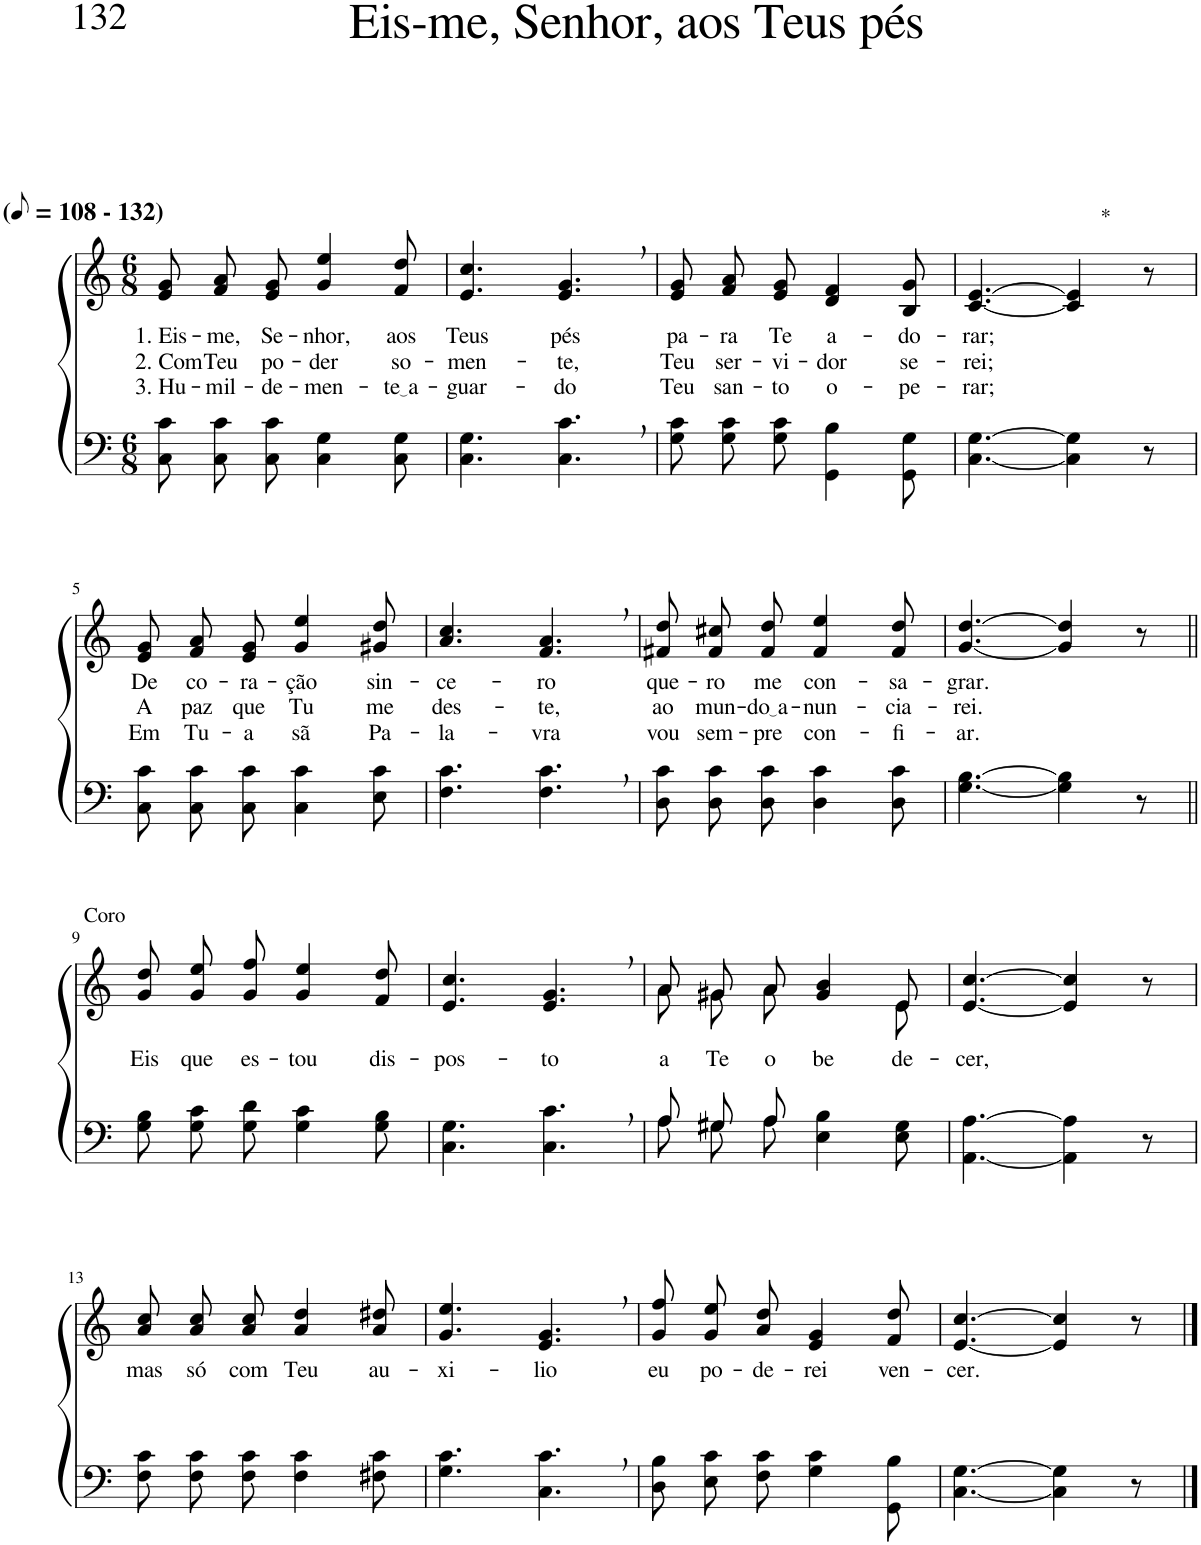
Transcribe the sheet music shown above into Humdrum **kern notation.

**kern	**kern	**text	**text	**text
*part2	*part1	*part1	*part1	*part1
*staff2	*staff1	*staff1	*staff1	*staff1
*I"Parte III e IV	*I"Parte I e II	*	*	*
*clefF4	*clefG2	*	*	*
*Trd1c2	*Trd1c2	*	*	*
*k[]	*k[]	*	*	*
*M6/8	*M6/8	*	*	*
*MM54	*MM54	*	*	*
=1	=1	=1	=1	=1
!	!LO:TX:a:B:t=(	!	!	!
!	!LO:TX:a:B:t=- 132)	!	!	!
!	!	!LO:LY:b	!LO:LY:b	!LO:LY:b
8C\ 8c\L	8e/ 8g/L	1. Eis-	2. Com	3. Hu-
!	!	!LO:LY:b	!LO:LY:b	!LO:LY:b
8C\ 8c\	8f/ 8a/	-me,	Teu	-mil-
!	!	!LO:LY:b	!LO:LY:b	!LO:LY:b
8C\ 8c\J	8e/ 8g/J	Se-	po-	-de-
!	!	!LO:LY:b	!LO:LY:b	!LO:LY:b
4C\ 4G\	4g/ 4ee/	-nhor,	-der	-men-
!	!	!LO:LY:b	!LO:LY:b	!LO:LY:b
8C\ 8G\	8f/ 8dd/	aos	so-	te a
=2	=2	=2	=2	=2
!	!	!LO:LY:b	!LO:LY:b	!LO:LY:b
4.C\ 4.G\	4.e/ 4.cc/	Teus	-men-	-guar-
!	!	!LO:LY:b	!LO:LY:b	!LO:LY:b
4.C\, 4.c\,	4.e/, 4.g/,	pés	-te,	-do
=3	=3	=3	=3	=3
!	!	!LO:LY:b	!LO:LY:b	!LO:LY:b
8G\ 8c\L	8e/ 8g/L	pa-	Teu	Teu
!	!	!LO:LY:b	!LO:LY:b	!LO:LY:b
8G\ 8c\	8f/ 8a/	-ra	ser-	san-
!	!	!LO:LY:b	!LO:LY:b	!LO:LY:b
8G\ 8c\J	8e/ 8g/J	Te	-vi-	-to
!	!	!LO:LY:b	!LO:LY:b	!LO:LY:b
4GG\ 4B\	4d/ 4f/	a-	-dor	o-
!	!	!LO:LY:b	!LO:LY:b	!LO:LY:b
8GG\ 8G\	8B/ 8g/	-do-	se-	-pe-
=4	=4	=4	=4	=4
!	!	!LO:LY:b	!LO:LY:b	!LO:LY:b
[4.C\ [4.G\	[4.c/ [4.e/	-rar;	-rei;	-rar;
!	!LO:TX:a:t=*	!	!	!
4C\] 4G\]	4c/] 4e/]	.	.	.
8r	8r	.	.	.
!!LO:LB:g=z
=5	=5	=5	=5	=5
!	!	!LO:LY:b	!LO:LY:b	!LO:LY:b
8C\ 8c\L	8e/ 8g/L	De	A	Em
!	!	!LO:LY:b	!LO:LY:b	!LO:LY:b
8C\ 8c\	8f/ 8a/	co-	paz	Tu-
!	!	!LO:LY:b	!LO:LY:b	!LO:LY:b
8C\ 8c\J	8e/ 8g/J	-ra-	que	-a
!	!	!LO:LY:b	!LO:LY:b	!LO:LY:b
4C\ 4c\	4g/ 4ee/	-ção	Tu	sã
!	!	!LO:LY:b	!LO:LY:b	!LO:LY:b
8E\ 8c\	8g#X/ 8dd/	sin-	me	Pa-
=6	=6	=6	=6	=6
!	!	!LO:LY:b	!LO:LY:b	!LO:LY:b
4.F\ 4.c\	4.a/ 4.cc/	-ce-	des-	-la-
!	!	!LO:LY:b	!LO:LY:b	!LO:LY:b
4.F\, 4.c\,	4.f/, 4.a/,	-ro	-te,	-vra
=7	=7	=7	=7	=7
!	!	!LO:LY:b	!LO:LY:b	!LO:LY:b
8D\ 8c\L	8f#X/ 8dd/L	que-	ao	vou
!	!	!LO:LY:b	!LO:LY:b	!LO:LY:b
8D\ 8c\	8f#/ 8cc#X/	-ro	mun-	sem-
!	!	!LO:LY:b	!LO:LY:b	!LO:LY:b
8D\ 8c\J	8f#/ 8dd/J	me	do a	-pre
!	!	!LO:LY:b	!LO:LY:b	!LO:LY:b
4D\ 4c\	4f#/ 4ee/	con-	-nun-	con-
!	!	!LO:LY:b	!LO:LY:b	!LO:LY:b
8D\ 8c\	8f#/ 8dd/	-sa-	-cia-	-fi-
=8	=8	=8	=8	=8
!	!	!LO:LY:b	!LO:LY:b	!LO:LY:b
[4.G\ [4.B\	[4.g/ [4.dd/	-grar.	-rei.	-ar.
4G\] 4B\]	4g/] 4dd/]	.	.	.
8r	8r	.	.	.
!!LO:LB:g=z
=9||	=9||	=9||	=9||	=9||
!	!LO:TX:a:t=Coro	!	!	!
!	!	!LO:LY:b	!	!
8G\ 8B\L	8g\ 8dd\L	Eis	.	.
!	!	!LO:LY:b	!	!
8G\ 8c\	8g\ 8ee\	que	.	.
!	!	!LO:LY:b	!	!
8G\ 8d\J	8g\ 8ff\J	es-	.	.
!	!	!LO:LY:b	!	!
4G\ 4c\	4g/ 4ee/	-tou	.	.
!	!	!LO:LY:b	!	!
8G\ 8B\	8f/ 8dd/	dis-	.	.
=10	=10	=10	=10	=10
!	!	!LO:LY:b	!	!
4.C\ 4.G\	4.e/ 4.cc/	-pos-	.	.
!	!	!LO:LY:b	!	!
4.C\, 4.c\,	4.e/, 4.g/,	-to	.	.
=11	=11	=11	=11	=11
*^	*^	*	*	*
!	!	!	!	!LO:LY:b	!	!
8A/L	8A\L	8a/L	8a\L	a	.	.
!	!	!	!	!LO:LY:b	!	!
8G#X/	8G#\	8g#X/	8g#\	Te	.	.
!	!	!	!	!LO:LY:b	!	!
8A/J	8A\J	8a/J	8a\J	o-	.	.
!	!	!	!	!LO:LY:b	!	!
4.ryy	4E\ 4B\	4g#/ 4b/	4ryy	-be-	.	.
!	!	!	!	!LO:LY:b	!	!
.	8E\ 8G#\	8e/	8e\J	-de-	.	.
=12	=12	=12	=12	=12	=12	=12
!	!	!	!	!LO:LY:b	!	!
*v	*v	*	*	*	*	*
*	*v	*v	*	*	*
[4.AA\ [4.A\	[4.e/ [4.cc/	-cer,	.	.
4AA\] 4A\]	4e/] 4cc/]	.	.	.
8r	8r	.	.	.
!!LO:LB:g=z
=13	=13	=13	=13	=13
*k[]	*k[]	*	*	*
!	!	!LO:LY:b	!	!
8F\ 8c\L	8a\ 8cc\L	mas	.	.
!	!	!LO:LY:b	!	!
8F\ 8c\	8a\ 8cc\	só	.	.
!	!	!LO:LY:b	!	!
8F\ 8c\J	8a\ 8cc\J	com	.	.
!	!	!LO:LY:b	!	!
4F\ 4c\	4a/ 4dd/	Teu	.	.
!	!	!LO:LY:b	!	!
8F#X\ 8c\	8a/ 8dd#X/	au-	.	.
=14	=14	=14	=14	=14
!	!	!LO:LY:b	!	!
4.G\ 4.c\	4.g/ 4.ee/	-xi-	.	.
!	!	!LO:LY:b	!	!
4.C\, 4.c\,	4.e/, 4.g/,	-lio	.	.
=15	=15	=15	=15	=15
!	!	!LO:LY:b	!	!
8D\ 8B\L	8g\ 8ff\L	eu	.	.
!	!	!LO:LY:b	!	!
8E\ 8c\	8g\ 8ee\	po-	.	.
!	!	!LO:LY:b	!	!
8F\ 8c\J	8a\ 8dd\J	-de-	.	.
!	!	!LO:LY:b	!	!
4G\ 4c\	4e/ 4g/	-rei	.	.
!	!	!LO:LY:b	!	!
8GG\ 8B\	8f/ 8dd/	ven-	.	.
=16	=16	=16	=16	=16
!	!	!LO:LY:b	!	!
[4.C\ [4.G\	[4.e/ [4.cc/	-cer.	.	.
4C\] 4G\]	4e/] 4cc/]	.	.	.
8r	8r	.	.	.
==	==	==	==	==
*-	*-	*-	*-	*-
